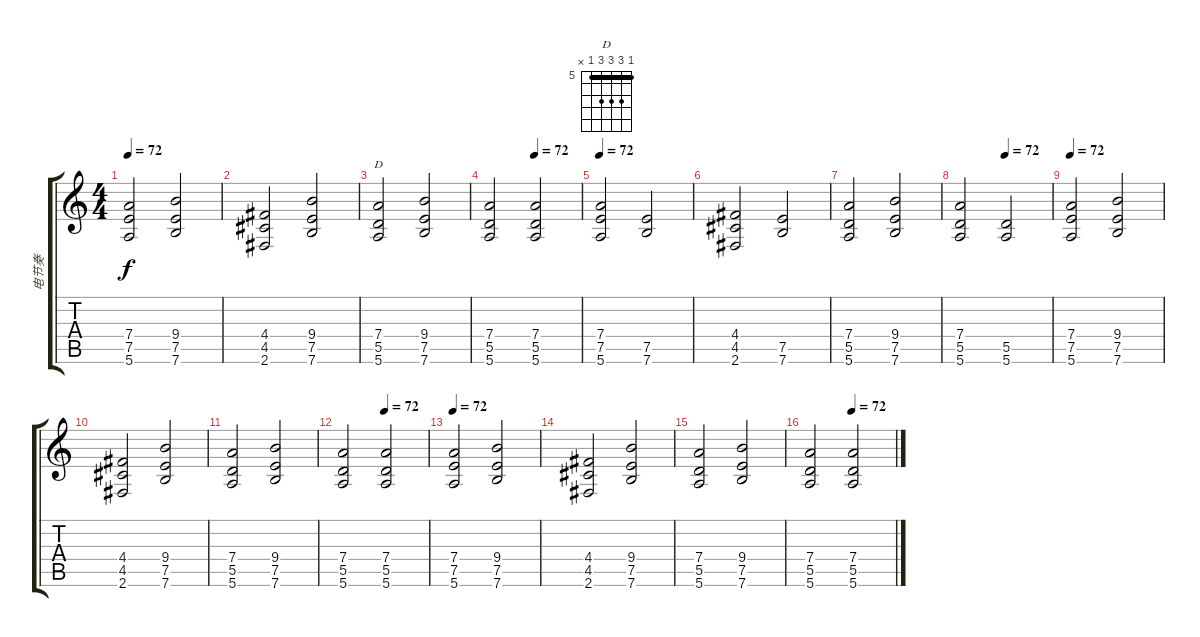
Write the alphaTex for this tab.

\track ("电节奏" "电节奏") {instrument overdrivenguitar}
\staff {score tabs}
\tuning (E4 B3 G3 D3 A2 E2) {hide}
\chord ("D" 5 7 7 7 5 x) {firstfret 5 barre 5}
\ts (4 4)
\tempo 72
\clef g2
\ks c
(7.4 7.5 5.6).2{dy f} (9.4 7.5 7.6).2 |
(4.4 4.5 2.6).2 (9.4 7.5 7.6).2 |
(7.4 5.5 5.6).2{ch "D"} (9.4 7.5 7.6).2 |
\tempo (72 0.5)
(7.4 5.5 5.6).2 (7.4 5.5 5.6).2 |
\tempo 72
(7.4 7.5 5.6).2 (7.5 7.6).2 |
(4.4 4.5 2.6).2 (7.5 7.6).2 |
(7.4 5.5 5.6).2 (9.4 7.5 7.6).2 |
\tempo (72 0.5)
(7.4 5.5 5.6).2 (5.5 5.6).2 |
\tempo 72
(7.4 7.5 5.6).2 (9.4 7.5 7.6).2 |
(4.4 4.5 2.6).2 (9.4 7.5 7.6).2 |
(7.4 5.5 5.6).2 (9.4 7.5 7.6).2 |
\tempo (72 0.5)
(7.4 5.5 5.6).2 (7.4 5.5 5.6).2 |
\tempo 72
(7.4 7.5 5.6).2 (9.4 7.5 7.6).2 |
(4.4 4.5 2.6).2 (9.4 7.5 7.6).2 |
(7.4 5.5 5.6).2 (9.4 7.5 7.6).2 |
\tempo (72 0.5)
(7.4 5.5 5.6).2 (7.4 5.5 5.6).2
